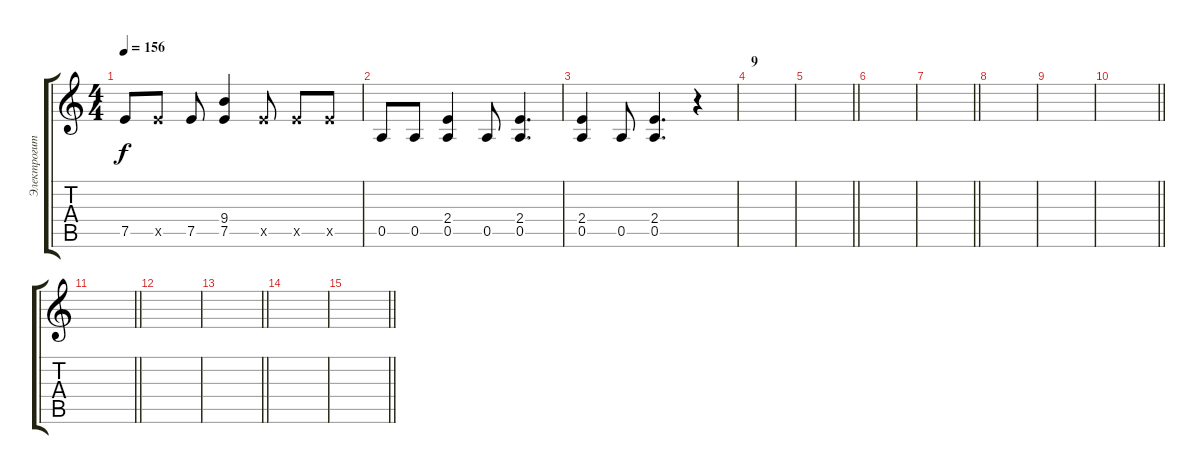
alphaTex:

\track ("Электрогитара" "Электрогит") {instrument overdrivenguitar}
\staff {score tabs}
\tuning (E4 B3 G3 D3 A2 E2) {hide}
\ts (4 4)
\tempo 156
\clef g2
\ks c
7.5.8{dy f} 7.5{x}.8 7.5.8 (9.4 7.5).4 7.5{x}.8 7.5{x}.8 7.5{x}.8 |
0.5.8 0.5.8 (2.4 0.5).4 0.5.8 (2.4 0.5).4{d} |
(2.4 0.5).4 0.5.8 (2.4 0.5).4{d} r.4 |
\section ("" "9")
|
\barLineRight lightlight
|
|
\barLineRight lightlight
|
|
|
\barLineRight lightlight
|
\barLineRight lightlight
|
|
\barLineRight lightlight
|
|
\barLineRight lightlight
